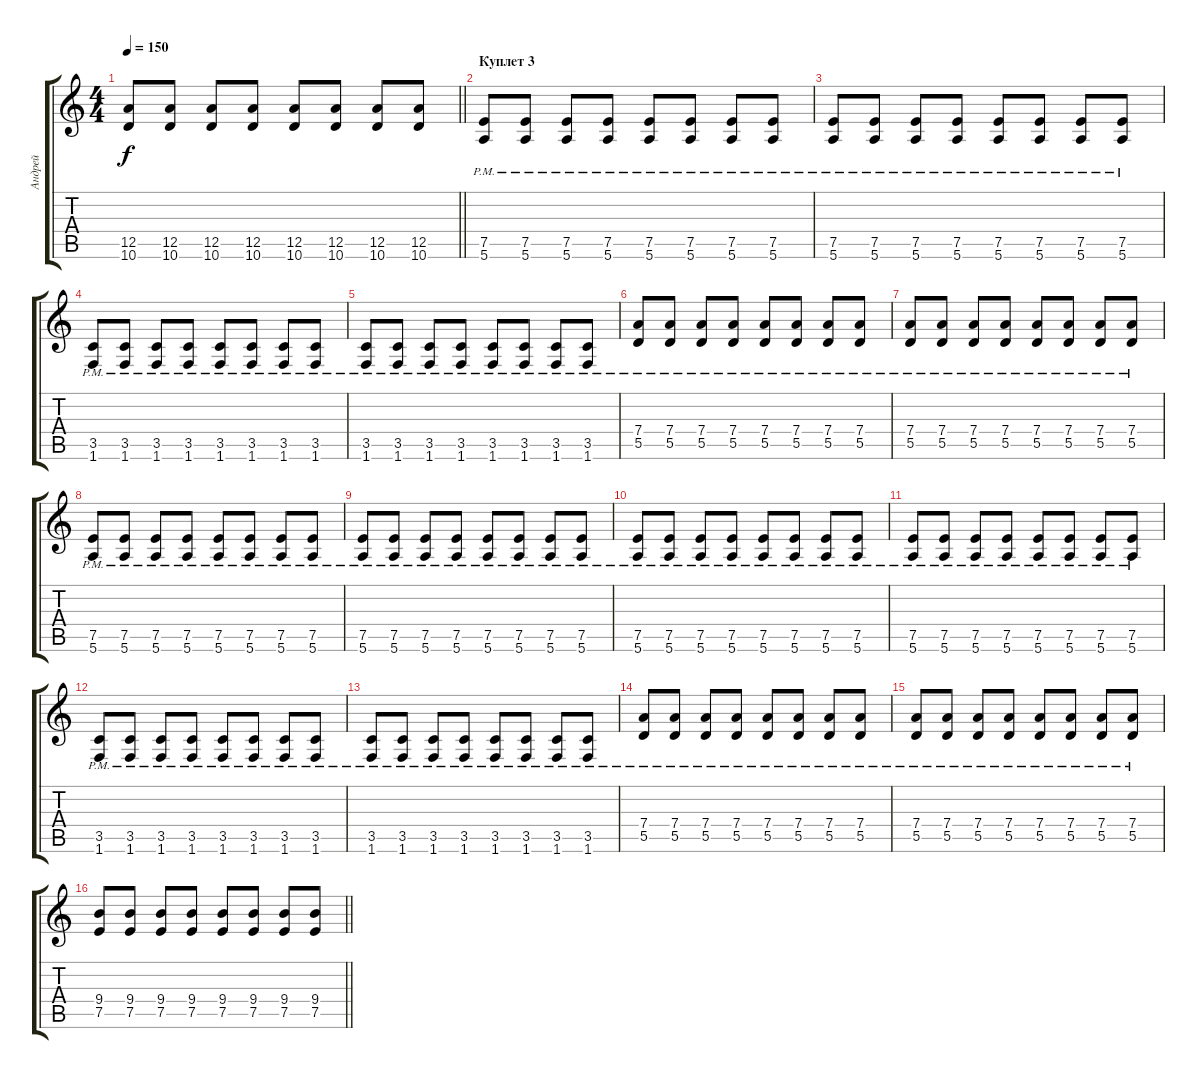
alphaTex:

\track ("Андрей" "Андрей") {instrument distortionguitar}
\staff {score tabs}
\tuning (E4 B3 G3 D3 A2 E2) {hide}
\ts (4 4)
\tempo 150
\clef g2
\barLineRight lightlight
\ks c
(12.5 10.6).8{dy f} (12.5 10.6).8 (12.5 10.6).8 (12.5 10.6).8 (12.5 10.6).8 (12.5 10.6).8 (12.5 10.6).8 (12.5 10.6).8 |
\section ("" "Куплет 3")
(7.5{pm} 5.6{pm}).8 (7.5{pm} 5.6{pm}).8 (7.5{pm} 5.6{pm}).8 (7.5{pm} 5.6{pm}).8 (7.5{pm} 5.6{pm}).8 (7.5{pm} 5.6{pm}).8 (7.5{pm} 5.6{pm}).8 (7.5{pm} 5.6{pm}).8 |
(7.5{pm} 5.6{pm}).8 (7.5{pm} 5.6{pm}).8 (7.5{pm} 5.6{pm}).8 (7.5{pm} 5.6{pm}).8 (7.5{pm} 5.6{pm}).8 (7.5{pm} 5.6{pm}).8 (7.5{pm} 5.6{pm}).8 (7.5{pm} 5.6{pm}).8 |
(3.5{pm} 1.6{pm}).8 (3.5{pm} 1.6{pm}).8 (3.5{pm} 1.6{pm}).8 (3.5{pm} 1.6{pm}).8 (3.5{pm} 1.6{pm}).8 (3.5{pm} 1.6{pm}).8 (3.5{pm} 1.6{pm}).8 (3.5{pm} 1.6{pm}).8 |
(3.5{pm} 1.6{pm}).8 (3.5{pm} 1.6{pm}).8 (3.5{pm} 1.6{pm}).8 (3.5{pm} 1.6{pm}).8 (3.5{pm} 1.6{pm}).8 (3.5{pm} 1.6{pm}).8 (3.5{pm} 1.6{pm}).8 (3.5{pm} 1.6{pm}).8 |
(7.4{pm} 5.5{pm}).8 (7.4{pm} 5.5{pm}).8 (7.4{pm} 5.5{pm}).8 (7.4{pm} 5.5{pm}).8 (7.4{pm} 5.5{pm}).8 (7.4{pm} 5.5{pm}).8 (7.4{pm} 5.5{pm}).8 (7.4{pm} 5.5{pm}).8 |
(7.4{pm} 5.5{pm}).8 (7.4{pm} 5.5{pm}).8 (7.4{pm} 5.5{pm}).8 (7.4{pm} 5.5{pm}).8 (7.4{pm} 5.5{pm}).8 (7.4{pm} 5.5{pm}).8 (7.4{pm} 5.5{pm}).8 (7.4{pm} 5.5{pm}).8 |
(7.5{pm} 5.6{pm}).8 (7.5{pm} 5.6{pm}).8 (7.5{pm} 5.6{pm}).8 (7.5{pm} 5.6{pm}).8 (7.5{pm} 5.6{pm}).8 (7.5{pm} 5.6{pm}).8 (7.5{pm} 5.6{pm}).8 (7.5{pm} 5.6{pm}).8 |
(7.5{pm} 5.6{pm}).8 (7.5{pm} 5.6{pm}).8 (7.5{pm} 5.6{pm}).8 (7.5{pm} 5.6{pm}).8 (7.5{pm} 5.6{pm}).8 (7.5{pm} 5.6{pm}).8 (7.5{pm} 5.6{pm}).8 (7.5{pm} 5.6{pm}).8 |
(7.5{pm} 5.6{pm}).8 (7.5{pm} 5.6{pm}).8 (7.5{pm} 5.6{pm}).8 (7.5{pm} 5.6{pm}).8 (7.5{pm} 5.6{pm}).8 (7.5{pm} 5.6{pm}).8 (7.5{pm} 5.6{pm}).8 (7.5{pm} 5.6{pm}).8 |
(7.5{pm} 5.6{pm}).8 (7.5{pm} 5.6{pm}).8 (7.5{pm} 5.6{pm}).8 (7.5{pm} 5.6{pm}).8 (7.5{pm} 5.6{pm}).8 (7.5{pm} 5.6{pm}).8 (7.5{pm} 5.6{pm}).8 (7.5{pm} 5.6{pm}).8 |
(3.5{pm} 1.6{pm}).8 (3.5{pm} 1.6{pm}).8 (3.5{pm} 1.6{pm}).8 (3.5{pm} 1.6{pm}).8 (3.5{pm} 1.6{pm}).8 (3.5{pm} 1.6{pm}).8 (3.5{pm} 1.6{pm}).8 (3.5{pm} 1.6{pm}).8 |
(3.5{pm} 1.6{pm}).8 (3.5{pm} 1.6{pm}).8 (3.5{pm} 1.6{pm}).8 (3.5{pm} 1.6{pm}).8 (3.5{pm} 1.6{pm}).8 (3.5{pm} 1.6{pm}).8 (3.5{pm} 1.6{pm}).8 (3.5{pm} 1.6{pm}).8 |
(7.4{pm} 5.5{pm}).8 (7.4{pm} 5.5{pm}).8 (7.4{pm} 5.5{pm}).8 (7.4{pm} 5.5{pm}).8 (7.4{pm} 5.5{pm}).8 (7.4{pm} 5.5{pm}).8 (7.4{pm} 5.5{pm}).8 (7.4{pm} 5.5{pm}).8 |
(7.4{pm} 5.5{pm}).8 (7.4{pm} 5.5{pm}).8 (7.4{pm} 5.5{pm}).8 (7.4{pm} 5.5{pm}).8 (7.4{pm} 5.5{pm}).8 (7.4{pm} 5.5{pm}).8 (7.4{pm} 5.5{pm}).8 (7.4{pm} 5.5{pm}).8 |
\barLineRight lightlight
(9.4 7.5).8 (9.4 7.5).8 (9.4 7.5).8 (9.4 7.5).8 (9.4 7.5).8 (9.4 7.5).8 (9.4 7.5).8 (9.4 7.5).8
